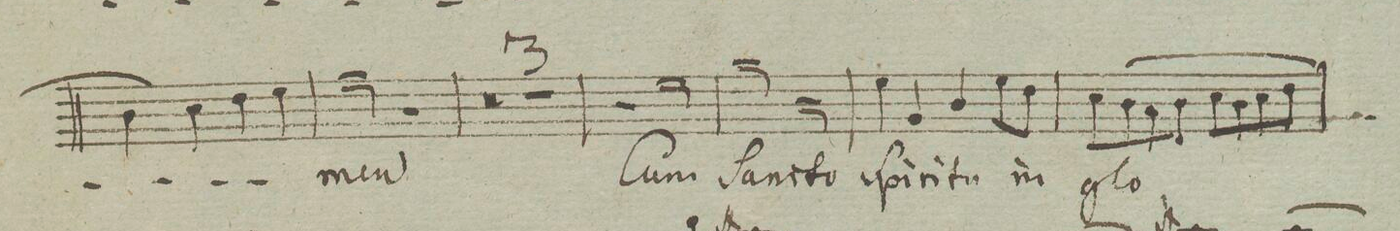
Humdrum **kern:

**kern	**text	**dynam
*I"Soprano. Tutti.	*	*
*clefC1	*	*
*k[]	*	*
*met(c)	*	*
*M4/4	*	*
4g\)	.	.
4a\	.	.
4b\	.	.
4cc\	.	.
=50	=50	=50
2dd\	-men	.
2ra	.	.
=51	=51	=51
0r	.	.
=52	=52	=52
=53	=53	=53
1r	.	.
=54	=54	=54
2r	.	.
2cc\	Cum	.
=55	=55	=55
2ee\	ſan-	.
2g\	-cto	.
=56	=56	=56
4cc\	ſpi-	.
4e/	-ri-	.
4g/	-tu	.
8cc\L	in	.
8b\J	.	.
=57	=57	=57
8a\L	glo-	.
(>8g\	.	.
8f\	.	.
8g\J	.	.
8a\L	.	.
8g\	.	.
8a\	.	.
8b\J)	.	.
=58	=58	=58
*-	*-	*-
